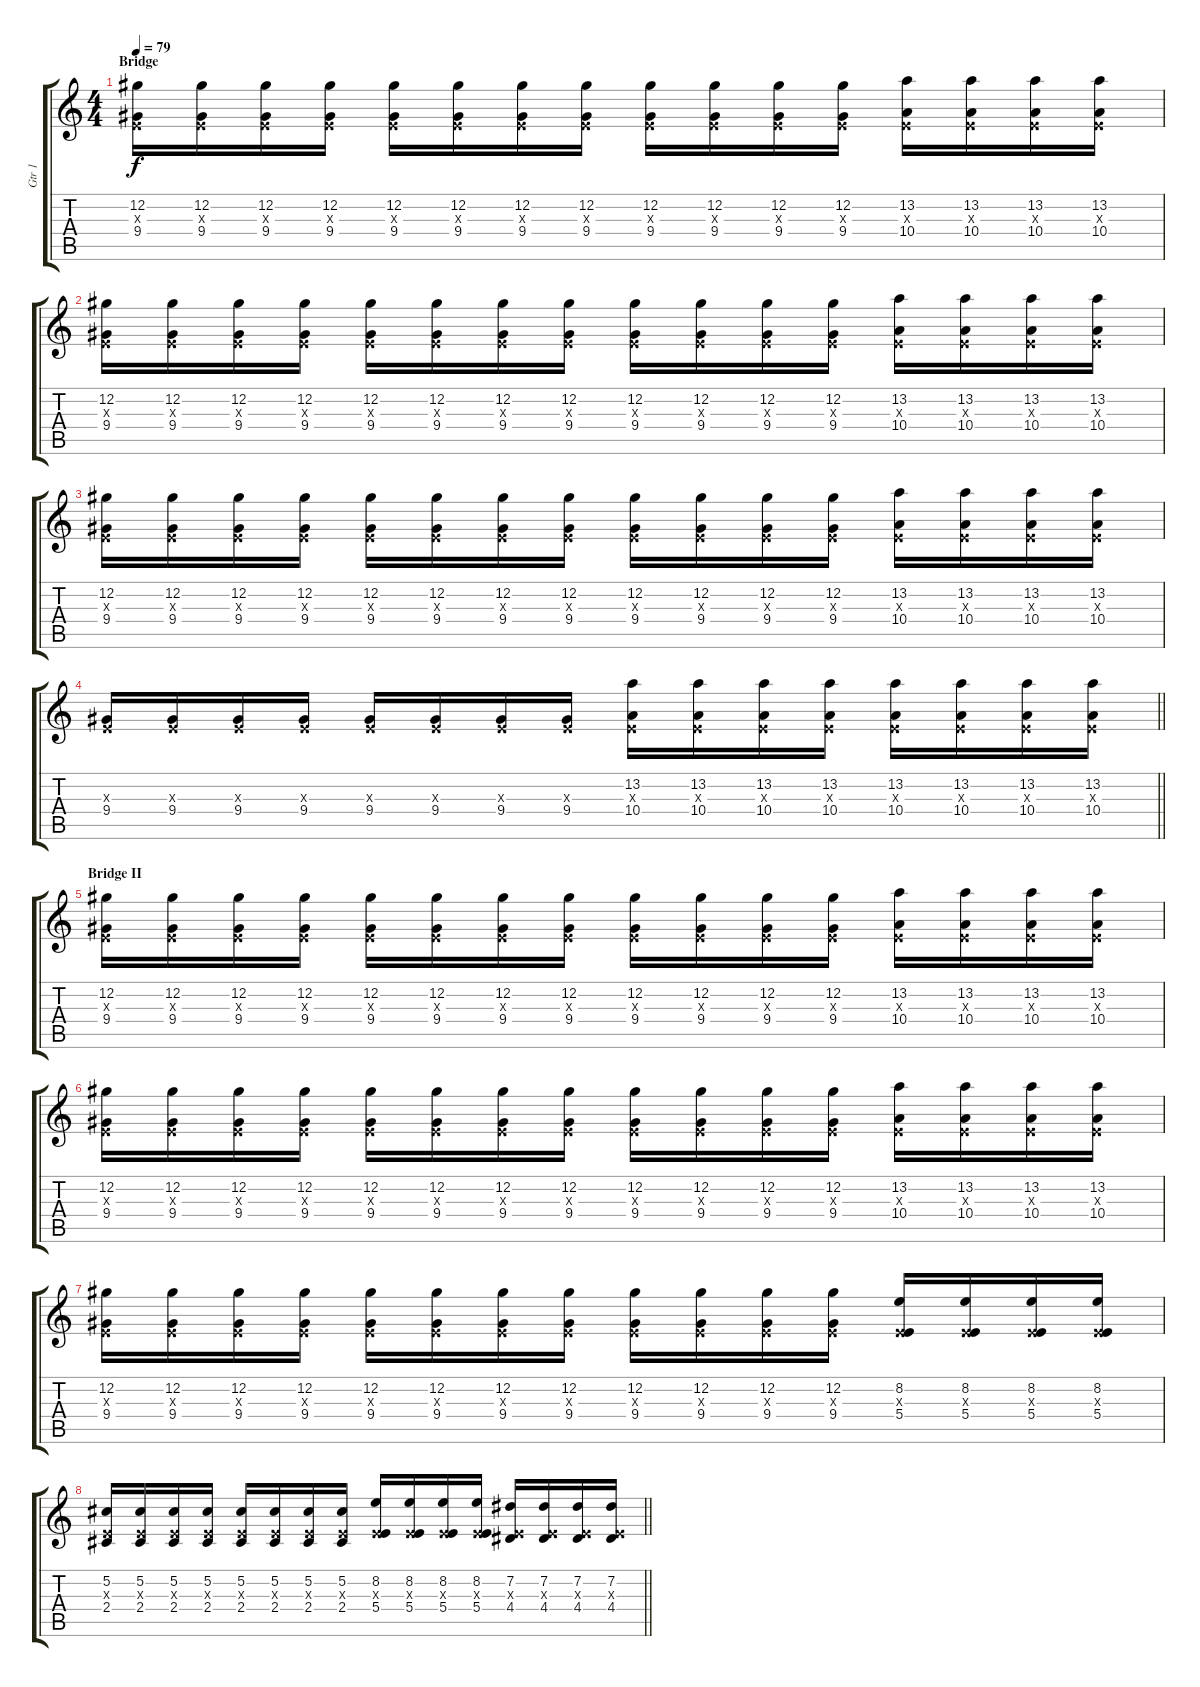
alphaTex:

\track ("Gtr 1" "Gtr 1") {instrument acousticguitarsteel}
\staff {score tabs}
\tuning (Db4 Ab3 E3 B2 Gb2 B1) {hide}
\ts (4 4)
\section ("" "Bridge")
\tempo 79
\clef g2
\ks c
(12.2 0.3{x} 9.4).16{dy f} (12.2 0.3{x} 9.4).16 (12.2 0.3{x} 9.4).16 (12.2 0.3{x} 9.4).16 (12.2 0.3{x} 9.4).16 (12.2 0.3{x} 9.4).16 (12.2 0.3{x} 9.4).16 (12.2 0.3{x} 9.4).16 (12.2 0.3{x} 9.4).16 (12.2 0.3{x} 9.4).16 (12.2 0.3{x} 9.4).16 (12.2 0.3{x} 9.4).16 (13.2 0.3{x} 10.4).16 (13.2 0.3{x} 10.4).16 (13.2 0.3{x} 10.4).16 (13.2 0.3{x} 10.4).16 |
(12.2 0.3{x} 9.4).16 (12.2 0.3{x} 9.4).16 (12.2 0.3{x} 9.4).16 (12.2 0.3{x} 9.4).16 (12.2 0.3{x} 9.4).16 (12.2 0.3{x} 9.4).16 (12.2 0.3{x} 9.4).16 (12.2 0.3{x} 9.4).16 (12.2 0.3{x} 9.4).16 (12.2 0.3{x} 9.4).16 (12.2 0.3{x} 9.4).16 (12.2 0.3{x} 9.4).16 (13.2 0.3{x} 10.4).16 (13.2 0.3{x} 10.4).16 (13.2 0.3{x} 10.4).16 (13.2 0.3{x} 10.4).16 |
(12.2 0.3{x} 9.4).16 (12.2 0.3{x} 9.4).16 (12.2 0.3{x} 9.4).16 (12.2 0.3{x} 9.4).16 (12.2 0.3{x} 9.4).16 (12.2 0.3{x} 9.4).16 (12.2 0.3{x} 9.4).16 (12.2 0.3{x} 9.4).16 (12.2 0.3{x} 9.4).16 (12.2 0.3{x} 9.4).16 (12.2 0.3{x} 9.4).16 (12.2 0.3{x} 9.4).16 (13.2 0.3{x} 10.4).16 (13.2 0.3{x} 10.4).16 (13.2 0.3{x} 10.4).16 (13.2 0.3{x} 10.4).16 |
\barLineRight lightlight
(0.3{x} 9.4).16 (0.3{x} 9.4).16 (0.3{x} 9.4).16 (0.3{x} 9.4).16 (0.3{x} 9.4).16 (0.3{x} 9.4).16 (0.3{x} 9.4).16 (0.3{x} 9.4).16 (13.2 0.3{x} 10.4).16 (13.2 0.3{x} 10.4).16 (13.2 0.3{x} 10.4).16 (13.2 0.3{x} 10.4).16 (13.2 0.3{x} 10.4).16 (13.2 0.3{x} 10.4).16 (13.2 0.3{x} 10.4).16 (13.2 0.3{x} 10.4).16 |
\section ("" "Bridge II")
(12.2 0.3{x} 9.4).16 (12.2 0.3{x} 9.4).16 (12.2 0.3{x} 9.4).16 (12.2 0.3{x} 9.4).16 (12.2 0.3{x} 9.4).16 (12.2 0.3{x} 9.4).16 (12.2 0.3{x} 9.4).16 (12.2 0.3{x} 9.4).16 (12.2 0.3{x} 9.4).16 (12.2 0.3{x} 9.4).16 (12.2 0.3{x} 9.4).16 (12.2 0.3{x} 9.4).16 (13.2 0.3{x} 10.4).16 (13.2 0.3{x} 10.4).16 (13.2 0.3{x} 10.4).16 (13.2 0.3{x} 10.4).16 |
(12.2 0.3{x} 9.4).16 (12.2 0.3{x} 9.4).16 (12.2 0.3{x} 9.4).16 (12.2 0.3{x} 9.4).16 (12.2 0.3{x} 9.4).16 (12.2 0.3{x} 9.4).16 (12.2 0.3{x} 9.4).16 (12.2 0.3{x} 9.4).16 (12.2 0.3{x} 9.4).16 (12.2 0.3{x} 9.4).16 (12.2 0.3{x} 9.4).16 (12.2 0.3{x} 9.4).16 (13.2 0.3{x} 10.4).16 (13.2 0.3{x} 10.4).16 (13.2 0.3{x} 10.4).16 (13.2 0.3{x} 10.4).16 |
(12.2 0.3{x} 9.4).16 (12.2 0.3{x} 9.4).16 (12.2 0.3{x} 9.4).16 (12.2 0.3{x} 9.4).16 (12.2 0.3{x} 9.4).16 (12.2 0.3{x} 9.4).16 (12.2 0.3{x} 9.4).16 (12.2 0.3{x} 9.4).16 (12.2 0.3{x} 9.4).16 (12.2 0.3{x} 9.4).16 (12.2 0.3{x} 9.4).16 (12.2 0.3{x} 9.4).16 (8.2 0.3{x} 5.4).16 (8.2 0.3{x} 5.4).16 (8.2 0.3{x} 5.4).16 (8.2 0.3{x} 5.4).16 |
\barLineRight lightlight
(5.2 0.3{x} 2.4).16 (5.2 0.3{x} 2.4).16 (5.2 0.3{x} 2.4).16 (5.2 0.3{x} 2.4).16 (5.2 0.3{x} 2.4).16 (5.2 0.3{x} 2.4).16 (5.2 0.3{x} 2.4).16 (5.2 0.3{x} 2.4).16 (8.2 0.3{x} 5.4).16 (8.2 0.3{x} 5.4).16 (8.2 0.3{x} 5.4).16 (8.2 0.3{x} 5.4).16 (7.2 0.3{x} 4.4).16 (7.2 0.3{x} 4.4).16 (7.2 0.3{x} 4.4).16 (7.2 0.3{x} 4.4).16
